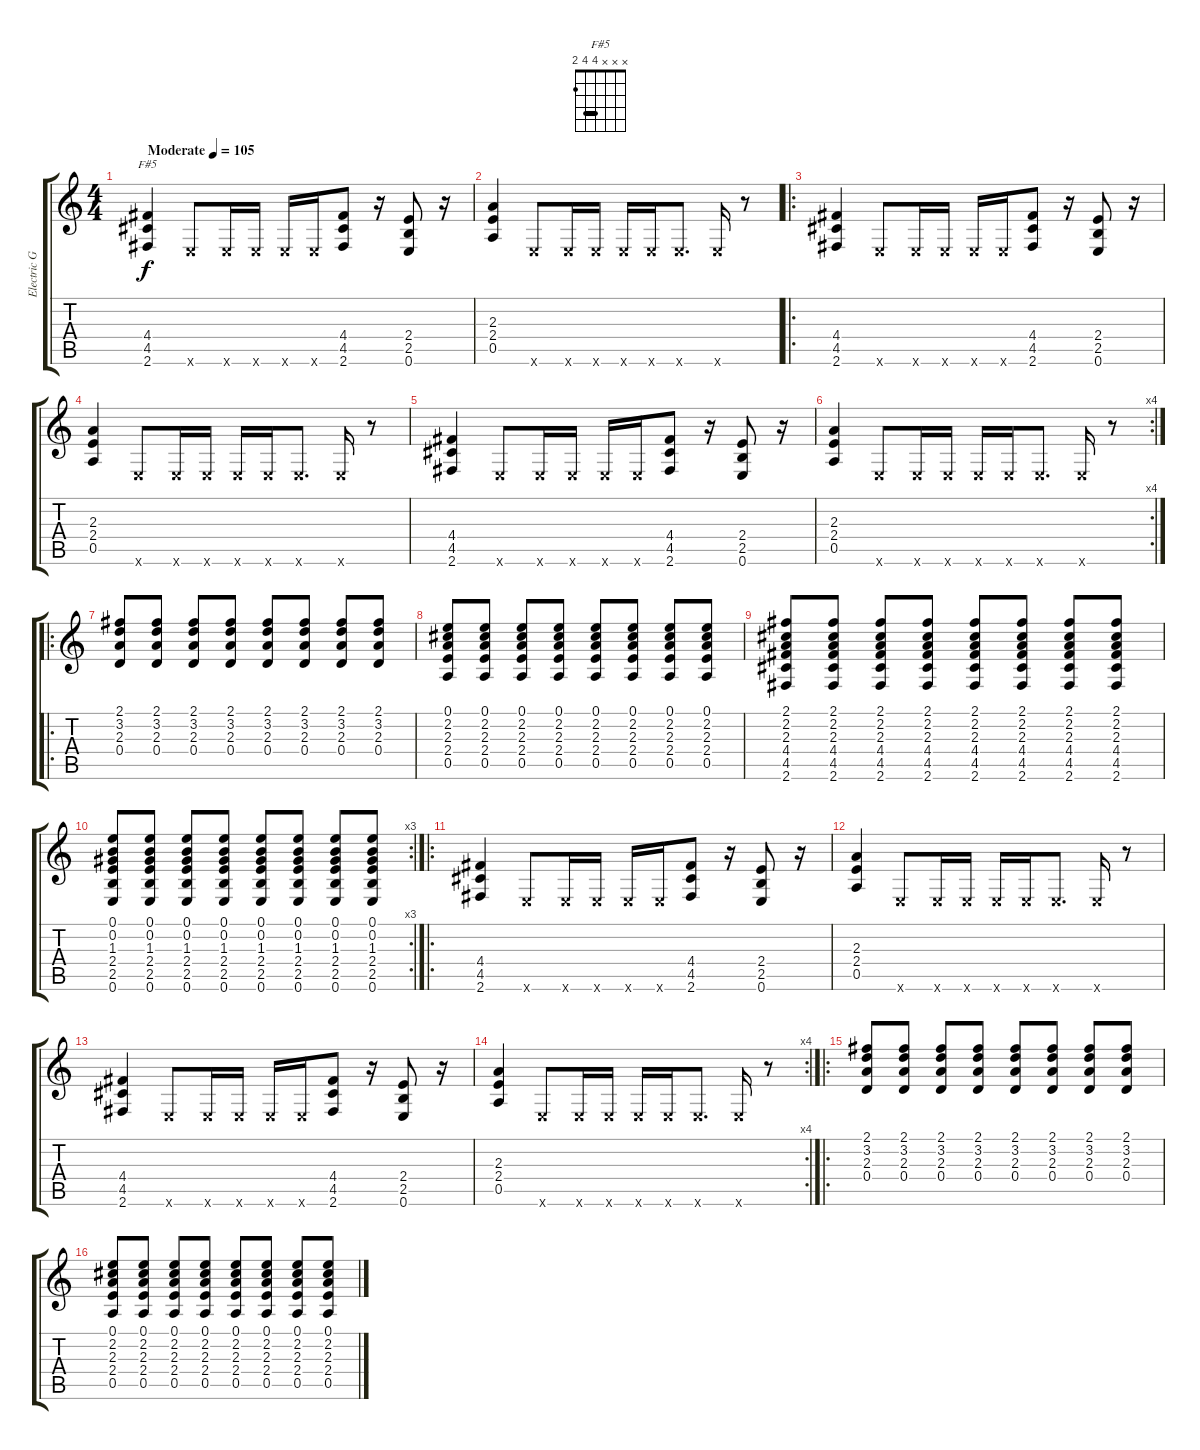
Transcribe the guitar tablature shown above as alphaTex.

\track ("Electric Guitar" "Electric G") {instrument electricguitarclean}
\staff {score tabs}
\tuning (E4 B3 G3 D3 A2 E2) {hide}
\chord ("F#5" x x x 4 4 2) {barre 4}
\ts (4 4)
\tempo (105 "Moderate")
\clef g2
\ks c
(4.4 4.5 2.6).4{ch "F#5" dy f instrument electricguitarclean} 0.6{x}.8 0.6{x}.16 0.6{x}.16 0.6{x}.16 0.6{x}.16 (4.4 4.5 2.6).8 r.16 (2.4 2.5 0.6).8 r.16 |
(2.3 2.4 0.5).4 0.6{x}.8 0.6{x}.16 0.6{x}.16 0.6{x}.16 0.6{x}.16 0.6{x}.8{d} 0.6{x}.16 r.8 |
\ro
(4.4 4.5 2.6).4 0.6{x}.8 0.6{x}.16 0.6{x}.16 0.6{x}.16 0.6{x}.16 (4.4 4.5 2.6).8 r.16 (2.4 2.5 0.6).8 r.16 |
(2.3 2.4 0.5).4 0.6{x}.8 0.6{x}.16 0.6{x}.16 0.6{x}.16 0.6{x}.16 0.6{x}.8{d} 0.6{x}.16 r.8 |
(4.4 4.5 2.6).4 0.6{x}.8 0.6{x}.16 0.6{x}.16 0.6{x}.16 0.6{x}.16 (4.4 4.5 2.6).8 r.16 (2.4 2.5 0.6).8 r.16 |
\rc 4
(2.3 2.4 0.5).4 0.6{x}.8 0.6{x}.16 0.6{x}.16 0.6{x}.16 0.6{x}.16 0.6{x}.8{d} 0.6{x}.16 r.8 |
\ro
(2.1 3.2 2.3 0.4).8 (2.1 3.2 2.3 0.4).8 (2.1 3.2 2.3 0.4).8 (2.1 3.2 2.3 0.4).8 (2.1 3.2 2.3 0.4).8 (2.1 3.2 2.3 0.4).8 (2.1 3.2 2.3 0.4).8 (2.1 3.2 2.3 0.4).8 |
(0.1 2.2 2.3 2.4 0.5).8 (0.1 2.2 2.3 2.4 0.5).8 (0.1 2.2 2.3 2.4 0.5).8 (0.1 2.2 2.3 2.4 0.5).8 (0.1 2.2 2.3 2.4 0.5).8 (0.1 2.2 2.3 2.4 0.5).8 (0.1 2.2 2.3 2.4 0.5).8 (0.1 2.2 2.3 2.4 0.5).8 |
(2.1 2.2 2.3 4.4 4.5 2.6).8 (2.1 2.2 2.3 4.4 4.5 2.6).8 (2.1 2.2 2.3 4.4 4.5 2.6).8 (2.1 2.2 2.3 4.4 4.5 2.6).8 (2.1 2.2 2.3 4.4 4.5 2.6).8 (2.1 2.2 2.3 4.4 4.5 2.6).8 (2.1 2.2 2.3 4.4 4.5 2.6).8 (2.1 2.2 2.3 4.4 4.5 2.6).8 |
\rc 3
(0.1 0.2 1.3 2.4 2.5 0.6).8 (0.1 0.2 1.3 2.4 2.5 0.6).8 (0.1 0.2 1.3 2.4 2.5 0.6).8 (0.1 0.2 1.3 2.4 2.5 0.6).8 (0.1 0.2 1.3 2.4 2.5 0.6).8 (0.1 0.2 1.3 2.4 2.5 0.6).8 (0.1 0.2 1.3 2.4 2.5 0.6).8 (0.1 0.2 1.3 2.4 2.5 0.6).8 |
\ro
(4.4 4.5 2.6).4 0.6{x}.8 0.6{x}.16 0.6{x}.16 0.6{x}.16 0.6{x}.16 (4.4 4.5 2.6).8 r.16 (2.4 2.5 0.6).8 r.16 |
(2.3 2.4 0.5).4 0.6{x}.8 0.6{x}.16 0.6{x}.16 0.6{x}.16 0.6{x}.16 0.6{x}.8{d} 0.6{x}.16 r.8 |
(4.4 4.5 2.6).4 0.6{x}.8 0.6{x}.16 0.6{x}.16 0.6{x}.16 0.6{x}.16 (4.4 4.5 2.6).8 r.16 (2.4 2.5 0.6).8 r.16 |
\rc 4
(2.3 2.4 0.5).4 0.6{x}.8 0.6{x}.16 0.6{x}.16 0.6{x}.16 0.6{x}.16 0.6{x}.8{d} 0.6{x}.16 r.8 |
\ro
(2.1 3.2 2.3 0.4).8 (2.1 3.2 2.3 0.4).8 (2.1 3.2 2.3 0.4).8 (2.1 3.2 2.3 0.4).8 (2.1 3.2 2.3 0.4).8 (2.1 3.2 2.3 0.4).8 (2.1 3.2 2.3 0.4).8 (2.1 3.2 2.3 0.4).8 |
(0.1 2.2 2.3 2.4 0.5).8 (0.1 2.2 2.3 2.4 0.5).8 (0.1 2.2 2.3 2.4 0.5).8 (0.1 2.2 2.3 2.4 0.5).8 (0.1 2.2 2.3 2.4 0.5).8 (0.1 2.2 2.3 2.4 0.5).8 (0.1 2.2 2.3 2.4 0.5).8 (0.1 2.2 2.3 2.4 0.5).8
